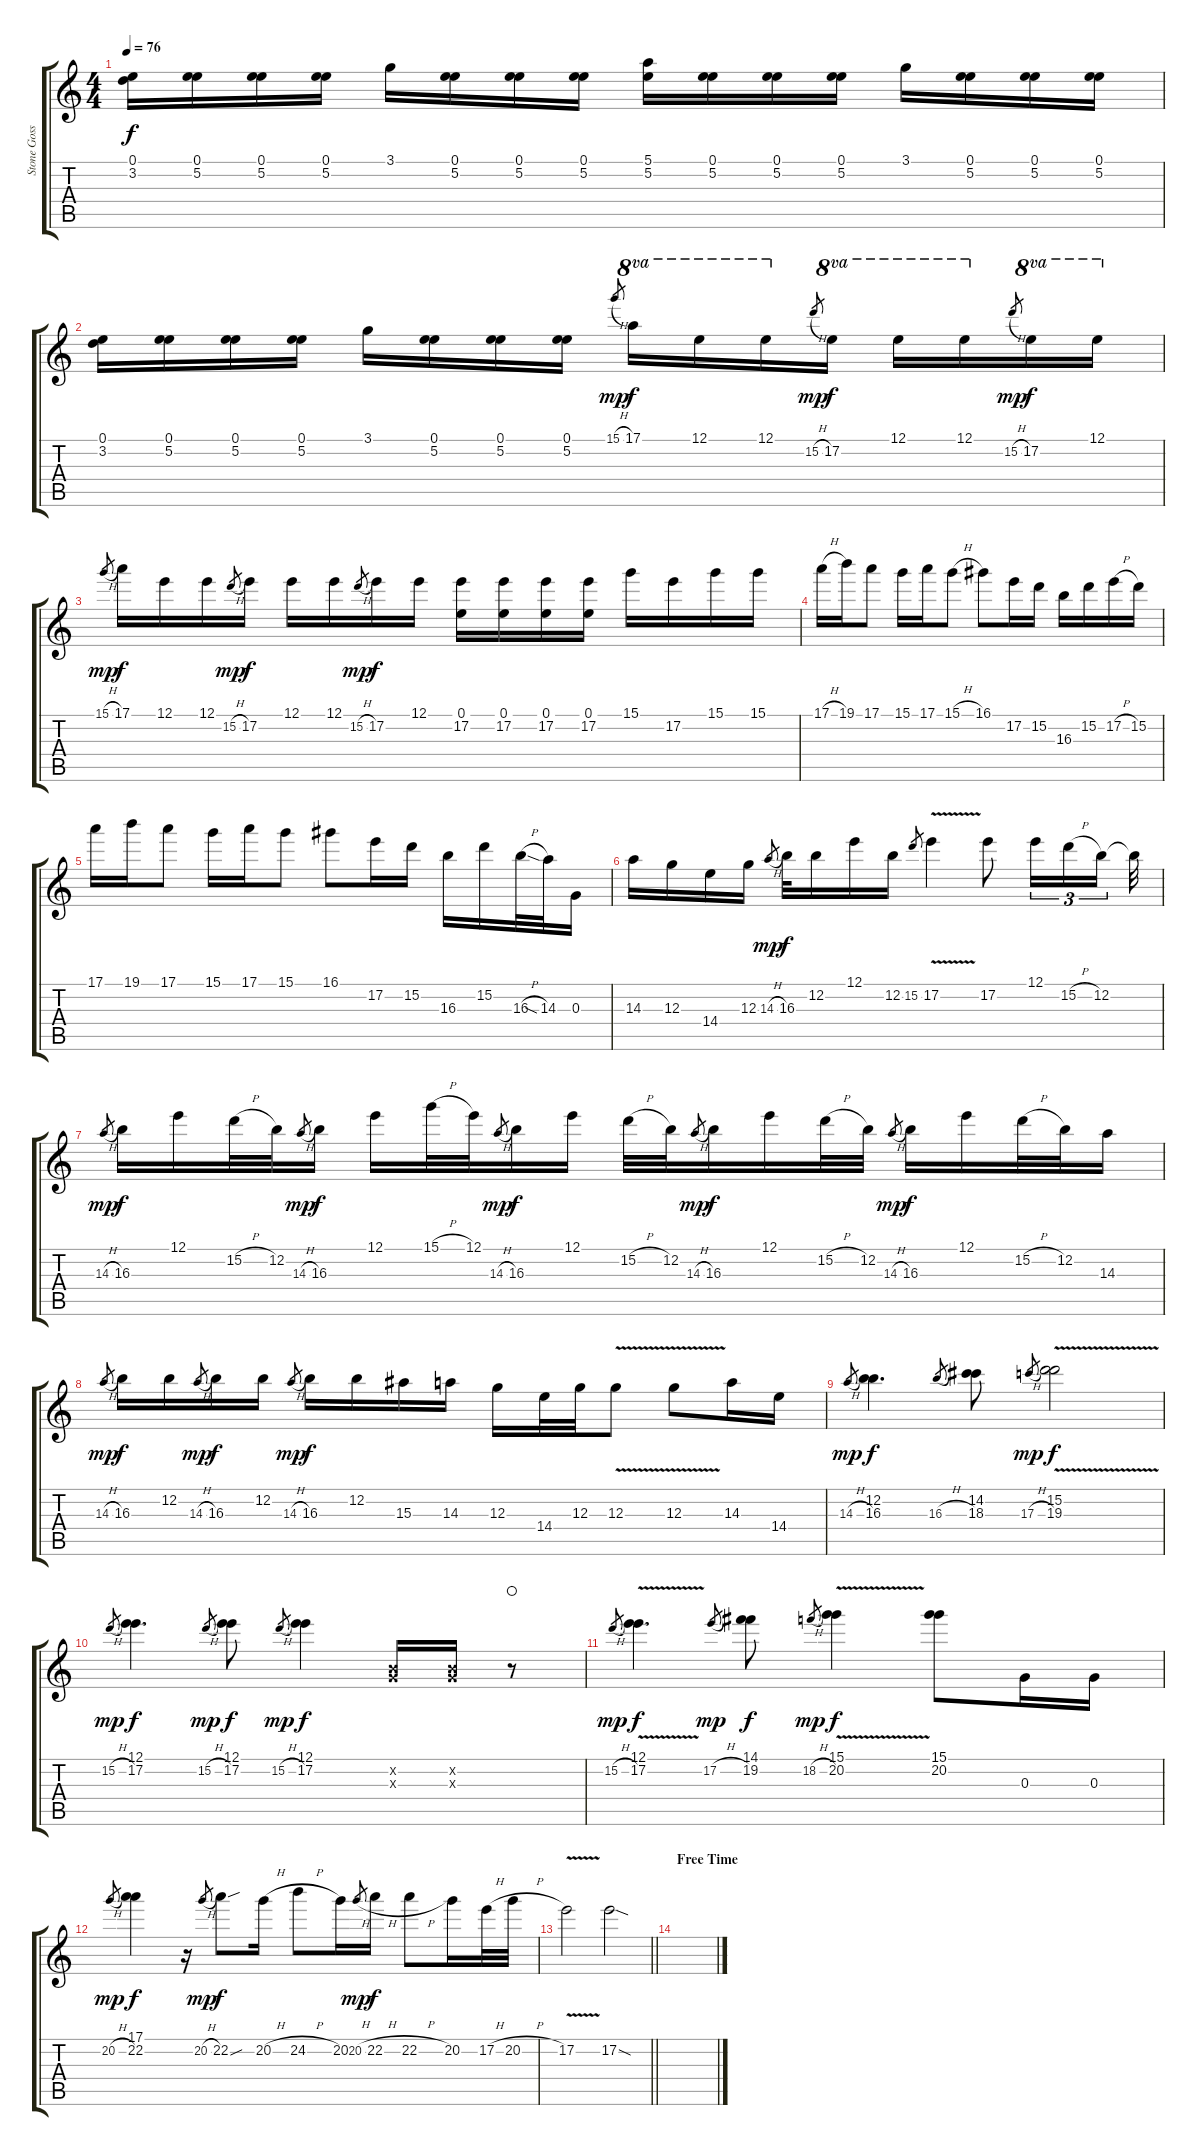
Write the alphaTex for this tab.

\track ("Stone Gossard - Rythm Guitar" "Stone Goss") {instrument overdrivenguitar}
\staff {score tabs}
\tuning (E4 B3 G3 D3 A2 E2) {hide}
\ts (4 4)
\tempo 76
\clef g2
\ks c
(0.1 3.2).16{dy f} (0.1 5.2).16 (0.1 5.2).16 (0.1 5.2).16 3.1.16 (0.1 5.2).16 (0.1 5.2).16 (0.1 5.2).16 (5.1 5.2).16 (0.1 5.2).16 (0.1 5.2).16 (0.1 5.2).16 3.1.16 (0.1 5.2).16 (0.1 5.2).16 (0.1 5.2).16 |
(0.1 3.2).16 (0.1 5.2).16 (0.1 5.2).16 (0.1 5.2).16 3.1.16 (0.1 5.2).16 (0.1 5.2).16 (0.1 5.2).16 15.1{h}.8{gr dy mp} 17.1.16{ot 8va dy f} 12.1.16{ot 8va} 12.1.16{ot 8va} 15.2{h}.8{gr dy mp} 17.2.16{ot 8va dy f} 12.1.16{ot 8va} 12.1.16{ot 8va} 15.2{h}.8{gr dy mp} 17.2.16{ot 8va dy f} 12.1.16{ot 8va} |
15.1{h}.8{gr dy mp} 17.1.16{dy f} 12.1.16 12.1.16 15.2{h}.8{gr dy mp} 17.2.16{dy f} 12.1.16 12.1.16 15.2{h}.8{gr dy mp} 17.2.16{dy f} 12.1.16 (0.1 17.2).16 (0.1 17.2).16 (0.1 17.2).16 (0.1 17.2).16 15.1.16 17.2.16 15.1.16 15.1.16 |
17.1{h}.16 19.1.16 17.1.8 15.1.16 17.1.16 15.1{h}.8 16.1.8 17.2.16 15.2.16 16.3.16 15.2.16 17.2{h}.16 15.2.16 |
17.1.16 19.1.16 17.1.8 15.1.16 17.1.16 15.1.8 16.1.8 17.2.16 15.2.16 16.3.16 15.2.16 16.3{h}.32 14.3{sia}.32 0.3.16 |
14.3.16 12.3.16 14.4.16 12.3.16 14.3{h}.8{gr dy mp} 16.3.32{dy f} 12.2.16 12.1.16 12.2.16 15.2.8{gr} 17.2{v}.4 17.2.8 12.1.16{tu (3 2)} 15.2{h}.16{tu (3 2)} 12.2.16{tu (3 2) beam splitsecondary} 12.2{t}.32 |
14.3{h}.8{gr dy mp} 16.3.16{dy f} 12.1.16 15.2{h}.32 12.2.32 14.3{h}.8{gr dy mp} 16.3.16{dy f} 12.1.16 15.1{h}.32 12.1.32 14.3{h}.8{gr dy mp} 16.3.16{dy f} 12.1.16 15.2{h}.32 12.2.32 14.3{h}.8{gr dy mp} 16.3.16{dy f} 12.1.16 15.2{h}.32 12.2.32 14.3{h}.8{gr dy mp} 16.3.16{dy f} 12.1.16 15.2{h}.32 12.2.32 14.3.16 |
14.3{h}.8{gr dy mp} 16.3.16{dy f} 12.2.16 14.3{h}.8{gr dy mp} 16.3.16{dy f} 12.2.16 14.3{h}.8{gr dy mp} 16.3.16{dy f} 12.2.16 15.3.16 14.3.16 12.3.16 14.4.32 12.3.32 12.3{v}.8 12.3{v}.8 14.3.16 14.4.16 |
14.3{h}.8{gr dy mp} (12.2 16.3).4{d dy f} 16.3{h}.8{gr} (14.2 18.3).8 17.3{h}.8{gr dy mp} (15.2{v} 19.3{v}).2{dy f} |
15.2{h}.8{gr dy mp} (12.1 17.2).4{d dy f} 15.2{h}.8{gr dy mp} (12.1 17.2).8{dy f} 15.2{h}.8{gr dy mp} (12.1 17.2).4{dy f} (0.2{x} 0.3{x}).16 (0.2{x} 0.3{x}).16 r.8{waho} |
15.2{h}.8{gr dy mp} (12.1{v} 17.2{v}).4{d dy f} 17.2{h}.8{gr dy mp} (14.1 19.2).8{dy f} 18.2{h}.8{gr dy mp} (15.1{v} 20.2{v}).4{dy f} (15.1 20.2).8 0.3.16 0.3.16 |
20.2{h}.8{gr dy mp} (17.1 22.2).4{dy f} r.16 20.2{h}.8{gr dy mp} 22.2{sou}.8{dy f} 20.2{h}.16 24.2{h}.8 20.2.16 20.2{h}.8{gr dy mp} 22.2{h}.16{dy f} 22.2{h}.8 20.2.16 17.2{h}.32 20.2{h}.32 |
\barLineRight lightlight
17.2{v}.2 17.2{sod}.2 |
\section ("" "Free Time")
